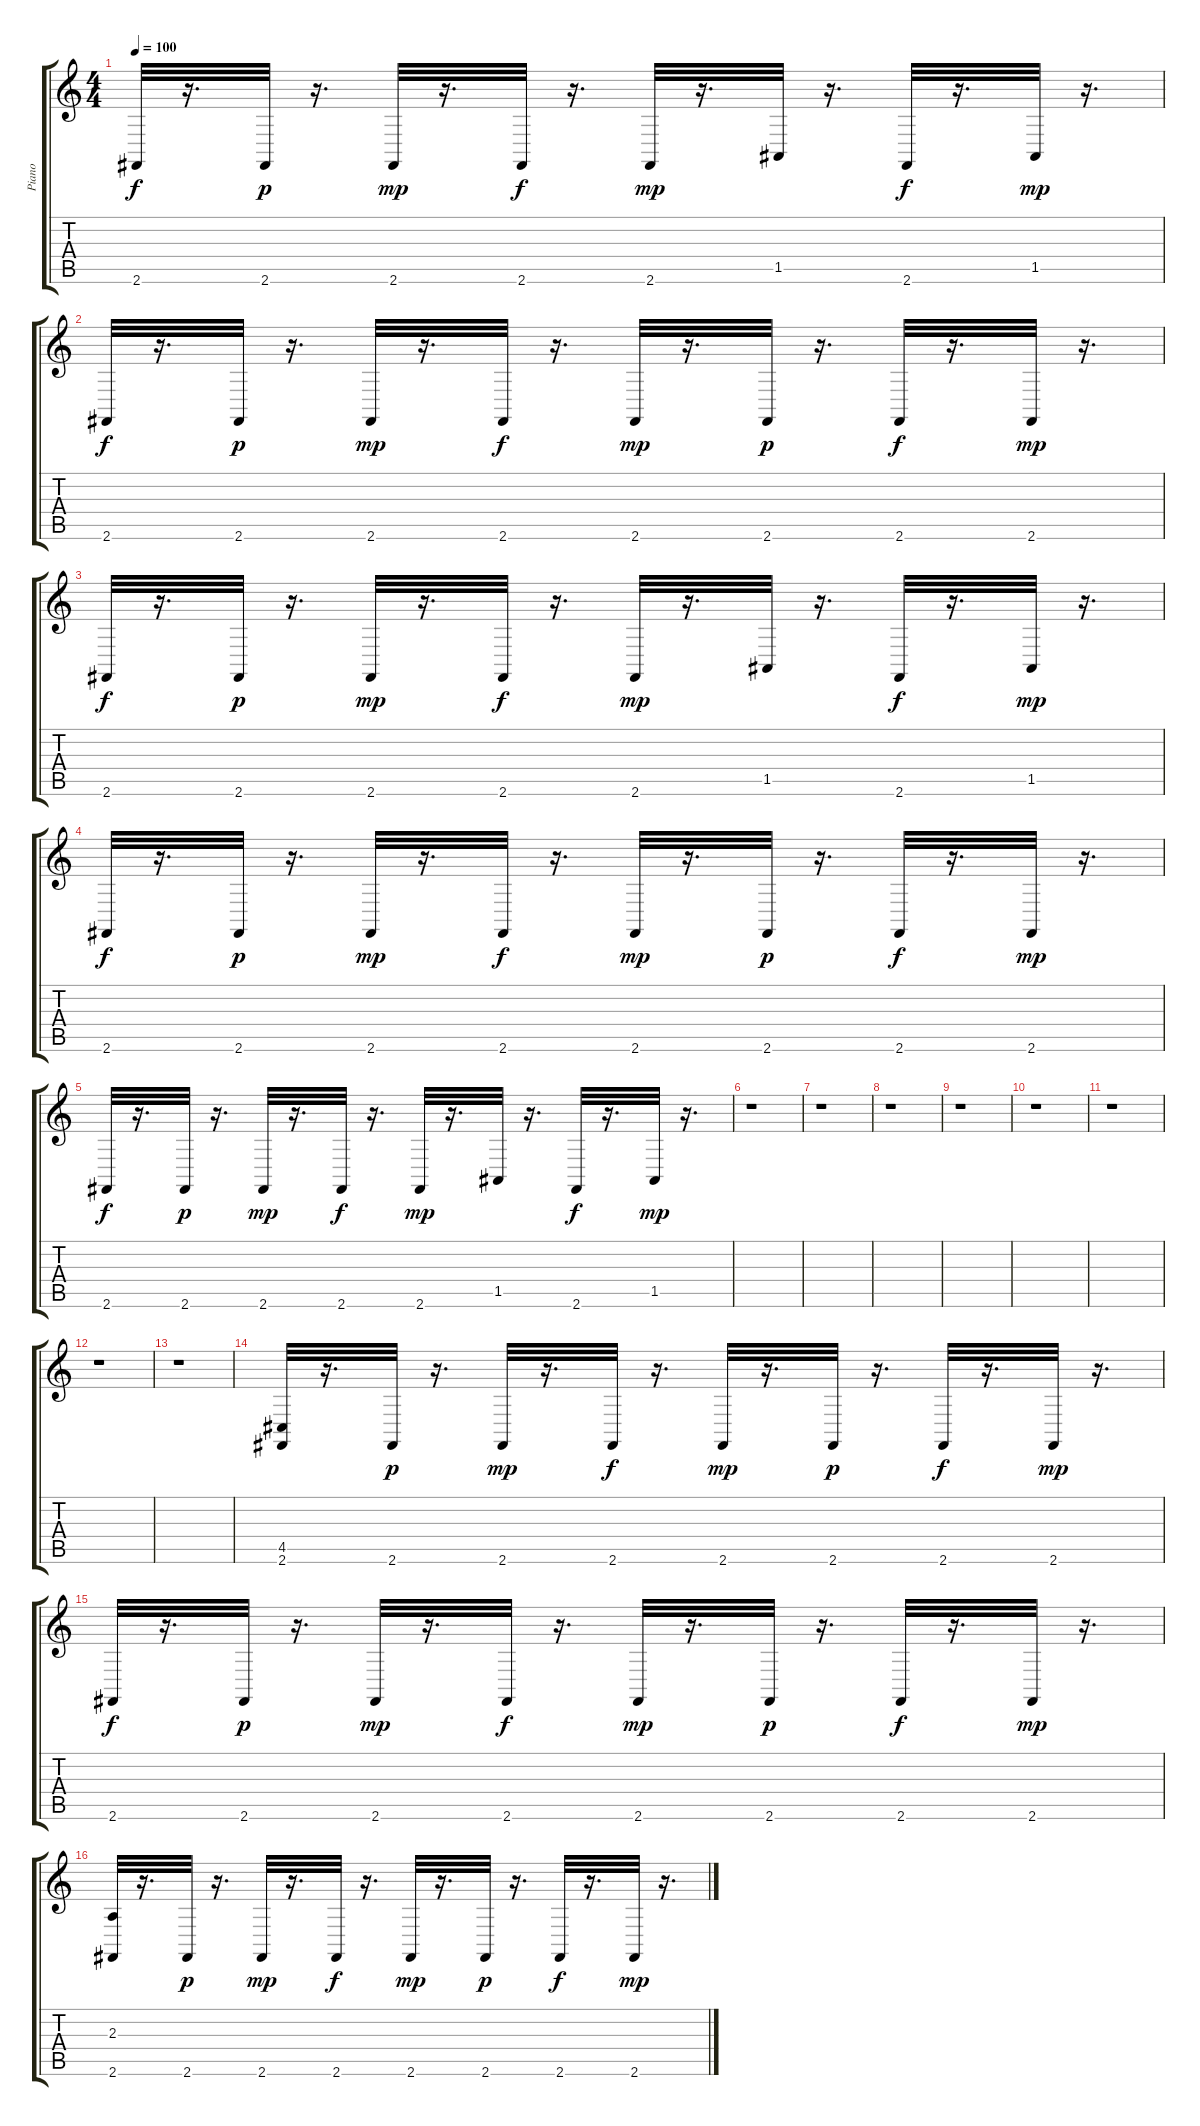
\track ("Piano" "Piano") {instrument acousticgrandpiano}
\staff {score tabs}
\tuning (E4 B3 G3 D3 A2 E2) {hide}
\ts (4 4)
\tempo 100
\clef g2
\ks c
2.6.32{dy f} r.16{d} 2.6.32{dy p} r.16{d} 2.6.32{dy mp} r.16{d} 2.6.32{dy f} r.16{d} 2.6.32{dy mp} r.16{d} 1.5.32 r.16{d} 2.6.32{dy f} r.16{d} 1.5.32{dy mp} r.16{d} |
2.6.32{dy f} r.16{d} 2.6.32{dy p} r.16{d} 2.6.32{dy mp} r.16{d} 2.6.32{dy f} r.16{d} 2.6.32{dy mp} r.16{d} 2.6.32{dy p} r.16{d} 2.6.32{dy f} r.16{d} 2.6.32{dy mp} r.16{d} |
2.6.32{dy f} r.16{d} 2.6.32{dy p} r.16{d} 2.6.32{dy mp} r.16{d} 2.6.32{dy f} r.16{d} 2.6.32{dy mp} r.16{d} 1.5.32 r.16{d} 2.6.32{dy f} r.16{d} 1.5.32{dy mp} r.16{d} |
2.6.32{dy f} r.16{d} 2.6.32{dy p} r.16{d} 2.6.32{dy mp} r.16{d} 2.6.32{dy f} r.16{d} 2.6.32{dy mp} r.16{d} 2.6.32{dy p} r.16{d} 2.6.32{dy f} r.16{d} 2.6.32{dy mp} r.16{d} |
2.6.32{dy f} r.16{d} 2.6.32{dy p} r.16{d} 2.6.32{dy mp} r.16{d} 2.6.32{dy f} r.16{d} 2.6.32{dy mp} r.16{d} 1.5.32 r.16{d} 2.6.32{dy f} r.16{d} 1.5.32{dy mp} r.16{d} |
r.1 |
r.1 |
r.1 |
r.1 |
r.1 |
r.1 |
r.1 |
r.1 |
(4.5 2.6).32 r.16{d} 2.6.32{dy p} r.16{d} 2.6.32{dy mp} r.16{d} 2.6.32{dy f} r.16{d} 2.6.32{dy mp} r.16{d} 2.6.32{dy p} r.16{d} 2.6.32{dy f} r.16{d} 2.6.32{dy mp} r.16{d} |
2.6.32{dy f} r.16{d} 2.6.32{dy p} r.16{d} 2.6.32{dy mp} r.16{d} 2.6.32{dy f} r.16{d} 2.6.32{dy mp} r.16{d} 2.6.32{dy p} r.16{d} 2.6.32{dy f} r.16{d} 2.6.32{dy mp} r.16{d} |
(2.3 2.6).32 r.16{d} 2.6.32{dy p} r.16{d} 2.6.32{dy mp} r.16{d} 2.6.32{dy f} r.16{d} 2.6.32{dy mp} r.16{d} 2.6.32{dy p} r.16{d} 2.6.32{dy f} r.16{d} 2.6.32{dy mp} r.16{d}
